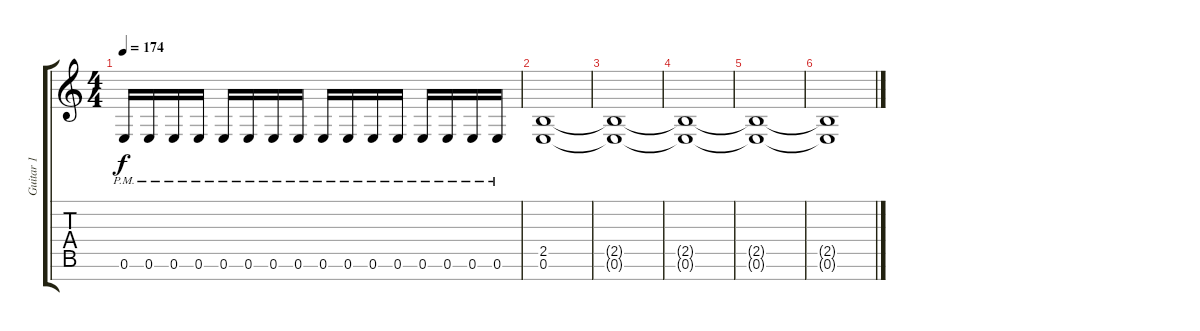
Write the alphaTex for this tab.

\track ("Guitar 1" "Guitar 1") {instrument distortionguitar}
\staff {score tabs}
\tuning (E4 B3 G3 D3 A2 E2 B1) {hide}
\ts (4 4)
\tempo 174
\clef g2
\ks c
0.6{pm}.16{dy f} 0.6{pm}.16 0.6{pm}.16 0.6{pm}.16 0.6{pm}.16 0.6{pm}.16 0.6{pm}.16 0.6{pm}.16 0.6{pm}.16 0.6{pm}.16 0.6{pm}.16 0.6{pm}.16 0.6{pm}.16 0.6{pm}.16 0.6{pm}.16 0.6{pm}.16 |
(2.5 0.6).1{volume 0} |
(2.5{t} 0.6{t}).1 |
(2.5{t} 0.6{t}).1 |
(2.5{t} 0.6{t}).1 |
(2.5{t} 0.6{t}).1
